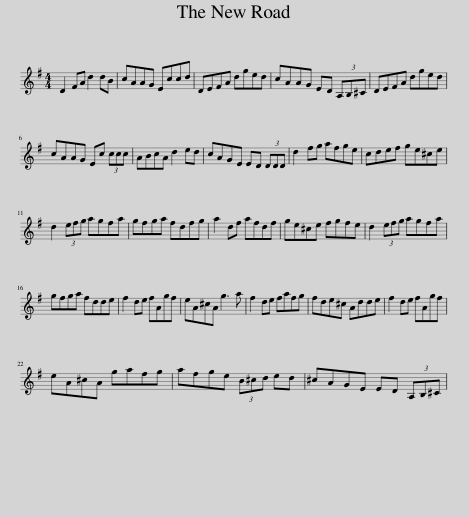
X:1
L:1/8
M:4/4
I:linebreak $
K:G
V:1 treble
V:1
 D2 FA d2 dB | cAAG Eccd | DEFA dged | cAAG ED (3A,B,^C | DEFA dged |$ %5
 cAAG Ec (3ccc | ABcA d2 ed | cAGE ED (3DDD | d2 fg afge | cdef ge^ce |$ %10
 d2 (3efg agfa | gfga fdfg | a2 df afdf | ge^ce fgfe | d2 (3efg agfa |$ %15
 gfga fdde | f2 de fAgf | eA^cA g3 a | f2 de fafg | fde^c Adde | %20
 f2 de fAgf |$ eA^cA gafg | afge (3B^cd ed | ^cAGE ED (3A,B,^C | %24
